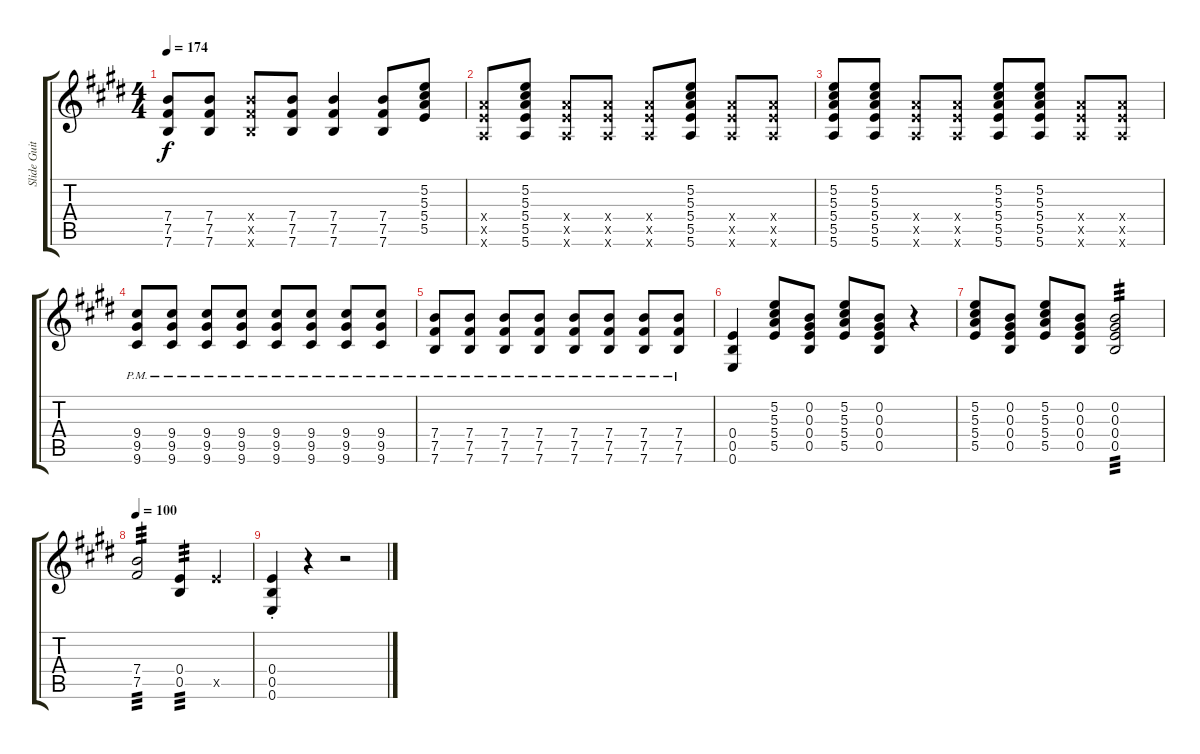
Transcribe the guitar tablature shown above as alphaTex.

\track ("Slide Guitar (Open-E)" "Slide Guit") {solo instrument overdrivenguitar}
\staff {score tabs}
\tuning (E4 B3 Ab3 E3 B2 E2) {hide}
\ts (4 4)
\tempo 174
\clef g2
\ks e
(7.4 7.5 7.6).8{dy f} (7.4 7.5 7.6).8 (7.4{x} 7.5{x} 7.6{x}).8 (7.4 7.5 7.6).8 (7.4 7.5 7.6).4 (7.4 7.5 7.6).8 (5.2 5.3 5.4 5.5).8 |
\ks c#minor
(5.4{x} 5.5{x} 5.6{x}).8 (5.2 5.3 5.4 5.5 5.6).8 (5.4{x} 5.5{x} 5.6{x}).8 (5.4{x} 5.5{x} 5.6{x}).8 (5.4{x} 5.5{x} 5.6{x}).8 (5.2 5.3 5.4 5.5 5.6).8 (5.4{x} 5.5{x} 5.6{x}).8 (5.4{x} 5.5{x} 5.6{x}).8 |
(5.2 5.3 5.4 5.5 5.6).8 (5.2 5.3 5.4 5.5 5.6).8 (5.4{x} 5.5{x} 5.6{x}).8 (5.4{x} 5.5{x} 5.6{x}).8 (5.2 5.3 5.4 5.5 5.6).8 (5.2 5.3 5.4 5.5 5.6).8 (5.4{x} 5.5{x} 5.6{x}).8 (5.4{x} 5.5{x} 5.6{x}).8 |
\ks e
(9.4{pm} 9.5{pm} 9.6{pm}).8 (9.4{pm} 9.5{pm} 9.6{pm}).8 (9.4{pm} 9.5{pm} 9.6{pm}).8 (9.4{pm} 9.5{pm} 9.6{pm}).8 (9.4{pm} 9.5{pm} 9.6{pm}).8 (9.4{pm} 9.5{pm} 9.6{pm}).8 (9.4{pm} 9.5{pm} 9.6{pm}).8 (9.4{pm} 9.5{pm} 9.6{pm}).8 |
\ks c#minor
(7.4{pm} 7.5{pm} 7.6{pm}).8 (7.4{pm} 7.5{pm} 7.6{pm}).8 (7.4{pm} 7.5{pm} 7.6{pm}).8 (7.4{pm} 7.5{pm} 7.6{pm}).8 (7.4{pm} 7.5{pm} 7.6{pm}).8 (7.4{pm} 7.5{pm} 7.6{pm}).8 (7.4{pm} 7.5{pm} 7.6{pm}).8 (7.4{pm} 7.5{pm} 7.6{pm}).8 |
(0.4 0.5 0.6).4 (5.2 5.3 5.4 5.5).8 (0.2 0.3 0.4 0.5).8 (5.2 5.3 5.4 5.5).8 (0.2 0.3 0.4 0.5).8 r.4 |
\ks e
(5.2 5.3 5.4 5.5).8 (0.2 0.3 0.4 0.5).8 (5.2 5.3 5.4 5.5).8 (0.2 0.3 0.4 0.5).8 (0.2 0.3 0.4 0.5).2{tp 3} |
\tempo 100
\ks c#minor
(7.4 7.5).2{tp 3} (0.4 0.5).4{tp 3} 5.5{x}.4 |
(0.4{st} 0.5{st} 0.6{st}).4 r.4 r.2
